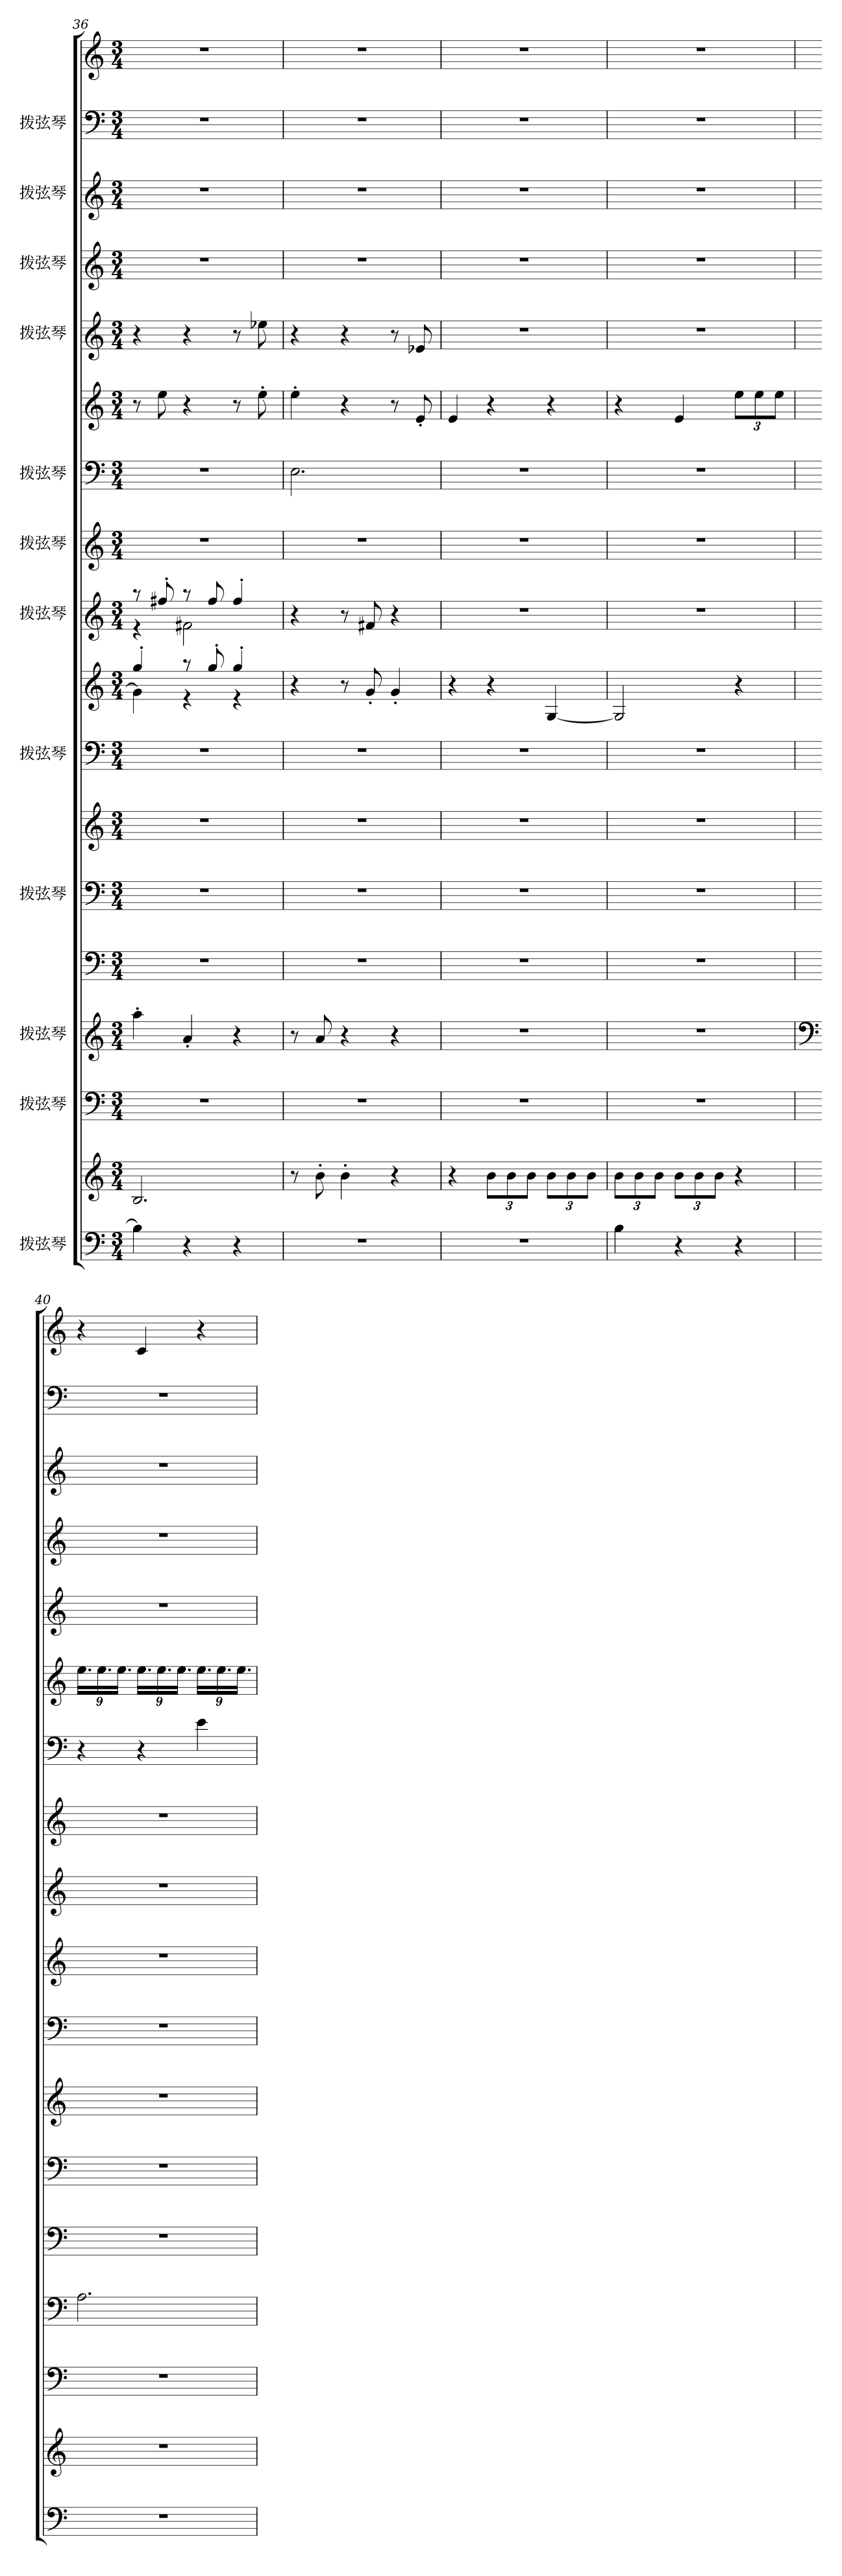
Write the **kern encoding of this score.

**kern	**kern	**kern	**kern	**kern	**kern	**kern	**kern	**kern	**kern	**kern	**kern	**kern	**kern	**kern	**kern	**kern	**kern
*part12	*part12	*part11	*part10	*part10	*part9	*part9	*part8	*part8	*part7	*part6	*part5	*part5	*part4	*part3	*part2	*part1	*part1
*staff18	*staff17	*staff16	*staff15	*staff14	*staff13	*staff12	*staff11	*staff10	*staff9	*staff8	*staff7	*staff6	*staff5	*staff4	*staff3	*staff2	*staff1
*I"拨弦琴	*	*I"拨弦琴	*I"拨弦琴	*	*I"拨弦琴	*	*I"拨弦琴	*	*I"拨弦琴	*I"拨弦琴	*I"拨弦琴	*	*I"拨弦琴	*I"拨弦琴	*I"拨弦琴	*I"拨弦琴	*
!!LO:PB:g=z
*clefF4	*clefG2	*clefF4	*clefG2	*clefF4	*clefF4	*clefG2	*clefF4	*clefG2	*clefG2	*clefG2	*clefF4	*clefG2	*clefG2	*clefG2	*clefG2	*clefF4	*clefG2
*k[]	*k[]	*k[]	*k[]	*k[]	*k[]	*k[]	*k[]	*k[]	*k[]	*k[]	*k[]	*k[]	*k[]	*k[]	*k[]	*k[]	*k[]
*M3/4	*M3/4	*M3/4	*M3/4	*M3/4	*M3/4	*M3/4	*M3/4	*M3/4	*M3/4	*M3/4	*M3/4	*M3/4	*M3/4	*M3/4	*M3/4	*M3/4	*M3/4
=36	=36	=36	=36	=36	=36	=36	=36	=36	=36	=36	=36	=36	=36	=36	=36	=36	=36
*	*	*	*	*	*	*	*	*^	*^	*	*	*	*	*	*	*	*
4B\]	2.B/	2.r	4aa'\	2.r	2.r	2.r	2.r	4gg'/	4g\]	8r	4r	2.r	2.r	8r	4r	2.r	2.r	2.r	2.r
.	.	.	.	.	.	.	.	.	.	8ff#X'/	.	.	.	8ee\	.	.	.	.	.
4r	.	.	4a'/	.	.	.	.	8r	4r	8r	2f#X\	.	.	4r	4r	.	.	.	.
.	.	.	.	.	.	.	.	8gg'/	.	8ff#/	.	.	.	.	.	.	.	.	.
4r	.	.	4r	.	.	.	.	4gg'/	4r	4ff#'/	.	.	.	8r	8r	.	.	.	.
.	.	.	.	.	.	.	.	.	.	.	.	.	.	8ee'\	8ee-X\	.	.	.	.
*	*	*	*	*	*	*	*	*v	*v	*	*	*	*	*	*	*	*	*	*
*	*	*	*	*	*	*	*	*	*v	*v	*	*	*	*	*	*	*	*
=37	=37	=37	=37	=37	=37	=37	=37	=37	=37	=37	=37	=37	=37	=37	=37	=37	=37
2.r	8r	2.r	8r	2.r	2.r	2.r	2.r	4r	4r	2.r	2.E\	4ee'\	4r	2.r	2.r	2.r	2.r
.	8b'\	.	8a/	.	.	.	.	.	.	.	.	.	.	.	.	.	.
.	4b'\	.	4r	.	.	.	.	8r	8r	.	.	4r	4r	.	.	.	.
.	.	.	.	.	.	.	.	8g'/	8f#X/	.	.	.	.	.	.	.	.
.	4r	.	4r	.	.	.	.	4g'/	4r	.	.	8r	8r	.	.	.	.
.	.	.	.	.	.	.	.	.	.	.	.	8e'/	8e-X/	.	.	.	.
=38	=38	=38	=38	=38	=38	=38	=38	=38	=38	=38	=38	=38	=38	=38	=38	=38	=38
2.r	4r	2.r	2.r	2.r	2.r	2.r	2.r	4r	2.r	2.r	2.r	4e/	2.r	2.r	2.r	2.r	2.r
*	*Xbrackettup	*	*	*	*	*	*	*	*	*	*	*	*	*	*	*	*
.	12b\L	.	.	.	.	.	.	4r	.	.	.	4r	.	.	.	.	.
.	12b\	.	.	.	.	.	.	.	.	.	.	.	.	.	.	.	.
.	12b\J	.	.	.	.	.	.	.	.	.	.	.	.	.	.	.	.
.	12b\L	.	.	.	.	.	.	[4G/	.	.	.	4r	.	.	.	.	.
.	12b\	.	.	.	.	.	.	.	.	.	.	.	.	.	.	.	.
.	12b\J	.	.	.	.	.	.	.	.	.	.	.	.	.	.	.	.
=39	=39	=39	=39	=39	=39	=39	=39	=39	=39	=39	=39	=39	=39	=39	=39	=39	=39
4B\	12b\L	2.r	2.r	2.r	2.r	2.r	2.r	2G/]	2.r	2.r	2.r	4r	2.r	2.r	2.r	2.r	2.r
.	12b\	.	.	.	.	.	.	.	.	.	.	.	.	.	.	.	.
.	12b\J	.	.	.	.	.	.	.	.	.	.	.	.	.	.	.	.
4r	12b\L	.	.	.	.	.	.	.	.	.	.	4e/	.	.	.	.	.
.	12b\	.	.	.	.	.	.	.	.	.	.	.	.	.	.	.	.
.	12b\J	.	.	.	.	.	.	.	.	.	.	.	.	.	.	.	.
*	*	*	*	*	*	*	*	*	*	*	*	*Xbrackettup	*	*	*	*	*
4r	4r	.	.	.	.	.	.	4r	.	.	.	12ee\L	.	.	.	.	.
.	.	.	.	.	.	.	.	.	.	.	.	12ee\	.	.	.	.	.
.	.	.	.	.	.	.	.	.	.	.	.	12ee\J	.	.	.	.	.
!!LO:PB:g=z
=40	=40	=40	=40	=40	=40	=40	=40	=40	=40	=40	=40	=40	=40	=40	=40	=40	=40
*	*	*	*clefF4	*	*	*	*	*	*	*	*	*	*	*	*	*	*
2.r	2.r	2.r	2.A\	2.r	2.r	2.r	2.r	2.r	2.r	2.r	4r	18.ee\LL	2.r	2.r	2.r	2.r	4r
.	.	.	.	.	.	.	.	.	.	.	.	18.ee\	.	.	.	.	.
.	.	.	.	.	.	.	.	.	.	.	.	18.ee\JJ	.	.	.	.	.
.	.	.	.	.	.	.	.	.	.	.	4r	18.ee\LL	.	.	.	.	4c/
.	.	.	.	.	.	.	.	.	.	.	.	18.ee\	.	.	.	.	.
.	.	.	.	.	.	.	.	.	.	.	.	18.ee\JJ	.	.	.	.	.
.	.	.	.	.	.	.	.	.	.	.	4e\	18.ee\LL	.	.	.	.	4r
.	.	.	.	.	.	.	.	.	.	.	.	18.ee\	.	.	.	.	.
.	.	.	.	.	.	.	.	.	.	.	.	18.ee\JJ	.	.	.	.	.
=	=	=	=	=	=	=	=	=	=	=	=	=	=	=	=	=	=
*-	*-	*-	*-	*-	*-	*-	*-	*-	*-	*-	*-	*-	*-	*-	*-	*-	*-
